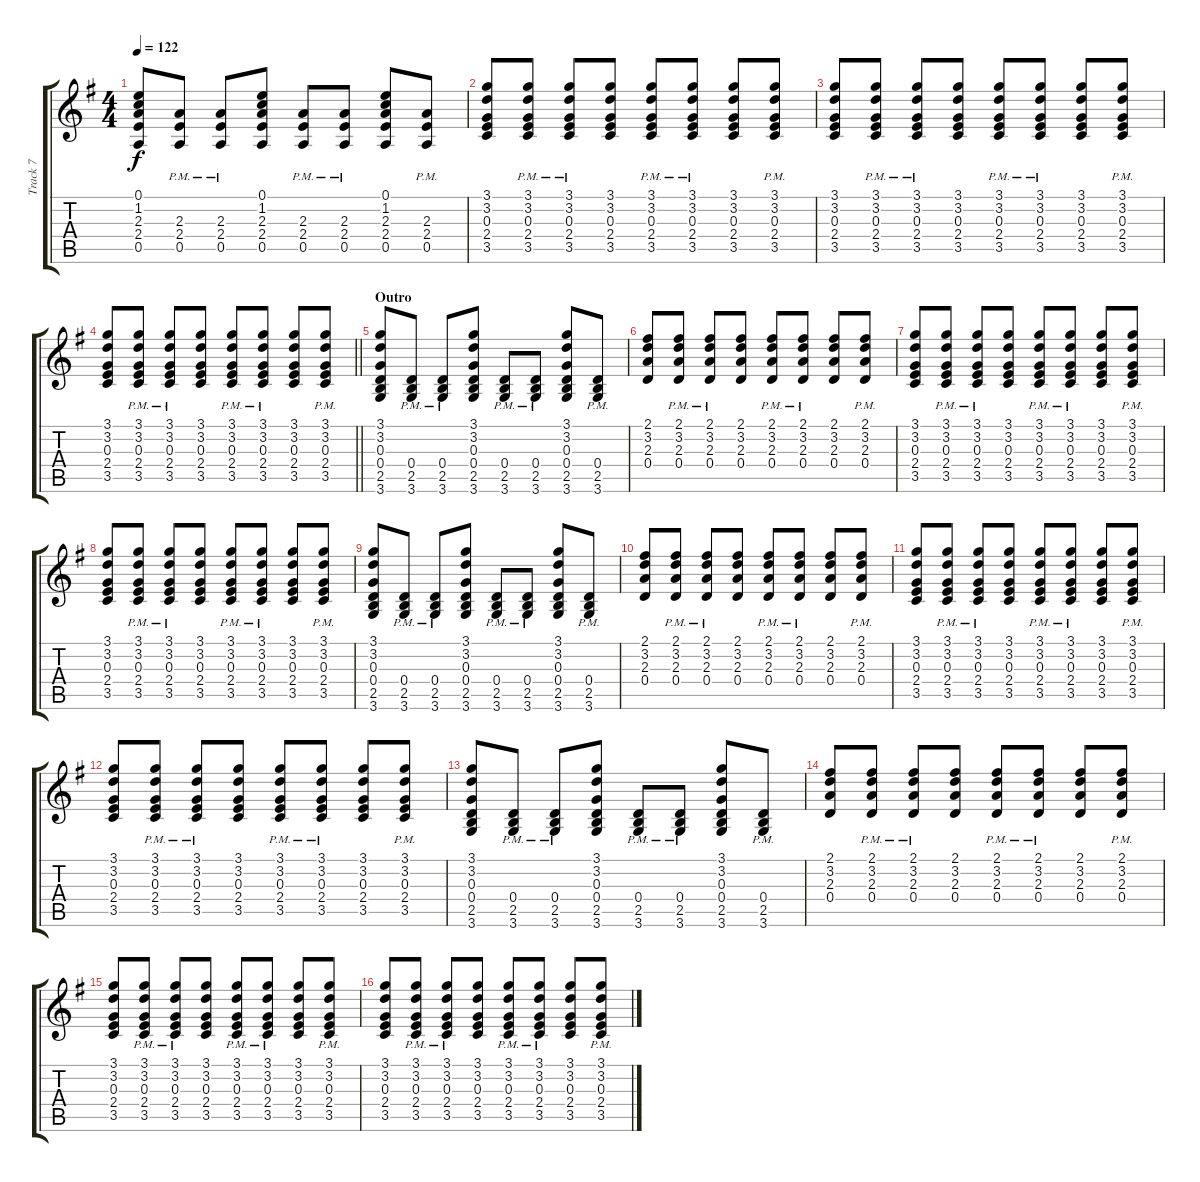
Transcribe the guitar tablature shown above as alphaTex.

\track ("Track 7" "Track 7") {instrument acousticguitarnylon}
\staff {score tabs}
\tuning (E4 B3 G3 D3 A2 E2) {hide}
\ts (4 4)
\tempo 122
\clef g2
\ks g
(0.1 1.2 2.3 2.4 0.5).8{dy f} (2.3{pm} 2.4{pm} 0.5{pm}).8 (2.3{pm} 2.4{pm} 0.5{pm}).8 (0.1 1.2 2.3 2.4 0.5).8 (2.3{pm} 2.4{pm} 0.5{pm}).8 (2.3{pm} 2.4{pm} 0.5{pm}).8 (0.1 1.2 2.3 2.4 0.5).8 (2.3{pm} 2.4 0.5).8 |
(3.1 3.2 0.3 2.4 3.5).8 (3.1 3.2 0.3 2.4{pm} 3.5).8 (3.1 3.2 0.3 2.4{pm} 3.5).8 (3.1 3.2 0.3 2.4 3.5).8 (3.1 3.2 0.3 2.4{pm} 3.5).8 (3.1 3.2 0.3 2.4{pm} 3.5).8 (3.1 3.2 0.3 2.4 3.5).8 (3.1 3.2 0.3 2.4{pm} 3.5).8 |
(3.1 3.2 0.3 2.4 3.5).8 (3.1 3.2 0.3 2.4{pm} 3.5).8 (3.1 3.2 0.3 2.4{pm} 3.5).8 (3.1 3.2 0.3 2.4 3.5).8 (3.1 3.2 0.3 2.4{pm} 3.5).8 (3.1 3.2 0.3 2.4{pm} 3.5).8 (3.1 3.2 0.3 2.4 3.5).8 (3.1 3.2 0.3 2.4{pm} 3.5).8 |
\barLineRight lightlight
(3.1 3.2 0.3 2.4 3.5).8 (3.1 3.2 0.3 2.4{pm} 3.5).8 (3.1 3.2 0.3 2.4{pm} 3.5).8 (3.1 3.2 0.3 2.4 3.5).8 (3.1 3.2 0.3 2.4{pm} 3.5).8 (3.1 3.2 0.3 2.4{pm} 3.5).8 (3.1 3.2 0.3 2.4 3.5).8 (3.1 3.2 0.3 2.4{pm} 3.5).8 |
\section ("" "Outro")
(3.1 3.2 0.3 0.4 2.5 3.6).8 (0.4{pm} 2.5{pm} 3.6{pm}).8 (0.4{pm} 2.5{pm} 3.6{pm}).8 (3.1 3.2 0.3 0.4 2.5 3.6).8 (0.4{pm} 2.5{pm} 3.6{pm}).8 (0.4{pm} 2.5{pm} 3.6{pm}).8 (3.1 3.2 0.3 0.4 2.5 3.6).8 (0.4{pm} 2.5 3.6).8 |
(2.1 3.2 2.3 0.4).8 (2.1 3.2 2.3 0.4{pm}).8 (2.1 3.2 2.3 0.4{pm}).8 (2.1 3.2 2.3 0.4).8 (2.1 3.2 2.3 0.4{pm}).8 (2.1 3.2 2.3 0.4{pm}).8 (2.1 3.2 2.3 0.4).8 (2.1 3.2 2.3 0.4{pm}).8 |
(3.1 3.2 0.3 2.4 3.5).8 (3.1 3.2 0.3 2.4{pm} 3.5).8 (3.1 3.2 0.3 2.4{pm} 3.5).8 (3.1 3.2 0.3 2.4 3.5).8 (3.1 3.2 0.3 2.4{pm} 3.5).8 (3.1 3.2 0.3 2.4{pm} 3.5).8 (3.1 3.2 0.3 2.4 3.5).8 (3.1 3.2 0.3 2.4{pm} 3.5).8 |
(3.1 3.2 0.3 2.4 3.5).8 (3.1 3.2 0.3 2.4{pm} 3.5).8 (3.1 3.2 0.3 2.4{pm} 3.5).8 (3.1 3.2 0.3 2.4 3.5).8 (3.1 3.2 0.3 2.4{pm} 3.5).8 (3.1 3.2 0.3 2.4{pm} 3.5).8 (3.1 3.2 0.3 2.4 3.5).8 (3.1 3.2 0.3 2.4{pm} 3.5).8 |
(3.1 3.2 0.3 0.4 2.5 3.6).8 (0.4{pm} 2.5{pm} 3.6{pm}).8 (0.4{pm} 2.5{pm} 3.6{pm}).8 (3.1 3.2 0.3 0.4 2.5 3.6).8 (0.4{pm} 2.5{pm} 3.6{pm}).8 (0.4{pm} 2.5{pm} 3.6{pm}).8 (3.1 3.2 0.3 0.4 2.5 3.6).8 (0.4{pm} 2.5 3.6).8 |
(2.1 3.2 2.3 0.4).8 (2.1 3.2 2.3 0.4{pm}).8 (2.1 3.2 2.3 0.4{pm}).8 (2.1 3.2 2.3 0.4).8 (2.1 3.2 2.3 0.4{pm}).8 (2.1 3.2 2.3 0.4{pm}).8 (2.1 3.2 2.3 0.4).8 (2.1 3.2 2.3 0.4{pm}).8 |
(3.1 3.2 0.3 2.4 3.5).8 (3.1 3.2 0.3 2.4{pm} 3.5).8 (3.1 3.2 0.3 2.4{pm} 3.5).8 (3.1 3.2 0.3 2.4 3.5).8 (3.1 3.2 0.3 2.4{pm} 3.5).8 (3.1 3.2 0.3 2.4{pm} 3.5).8 (3.1 3.2 0.3 2.4 3.5).8 (3.1 3.2 0.3 2.4{pm} 3.5).8 |
(3.1 3.2 0.3 2.4 3.5).8 (3.1 3.2 0.3 2.4{pm} 3.5).8 (3.1 3.2 0.3 2.4{pm} 3.5).8 (3.1 3.2 0.3 2.4 3.5).8 (3.1 3.2 0.3 2.4{pm} 3.5).8 (3.1 3.2 0.3 2.4{pm} 3.5).8 (3.1 3.2 0.3 2.4 3.5).8 (3.1 3.2 0.3 2.4{pm} 3.5).8 |
(3.1 3.2 0.3 0.4 2.5 3.6).8 (0.4{pm} 2.5{pm} 3.6{pm}).8 (0.4{pm} 2.5{pm} 3.6{pm}).8 (3.1 3.2 0.3 0.4 2.5 3.6).8 (0.4{pm} 2.5{pm} 3.6{pm}).8 (0.4{pm} 2.5{pm} 3.6{pm}).8 (3.1 3.2 0.3 0.4 2.5 3.6).8 (0.4{pm} 2.5 3.6).8 |
(2.1 3.2 2.3 0.4).8 (2.1 3.2 2.3 0.4{pm}).8 (2.1 3.2 2.3 0.4{pm}).8 (2.1 3.2 2.3 0.4).8 (2.1 3.2 2.3 0.4{pm}).8 (2.1 3.2 2.3 0.4{pm}).8 (2.1 3.2 2.3 0.4).8 (2.1 3.2 2.3 0.4{pm}).8 |
(3.1 3.2 0.3 2.4 3.5).8 (3.1 3.2 0.3 2.4{pm} 3.5).8 (3.1 3.2 0.3 2.4{pm} 3.5).8 (3.1 3.2 0.3 2.4 3.5).8 (3.1 3.2 0.3 2.4{pm} 3.5).8 (3.1 3.2 0.3 2.4{pm} 3.5).8 (3.1 3.2 0.3 2.4 3.5).8 (3.1 3.2 0.3 2.4{pm} 3.5).8 |
(3.1 3.2 0.3 2.4 3.5).8 (3.1 3.2 0.3 2.4{pm} 3.5).8 (3.1 3.2 0.3 2.4{pm} 3.5).8 (3.1 3.2 0.3 2.4 3.5).8 (3.1 3.2 0.3 2.4{pm} 3.5).8 (3.1 3.2 0.3 2.4{pm} 3.5).8 (3.1 3.2 0.3 2.4 3.5).8 (3.1 3.2 0.3 2.4{pm} 3.5).8
